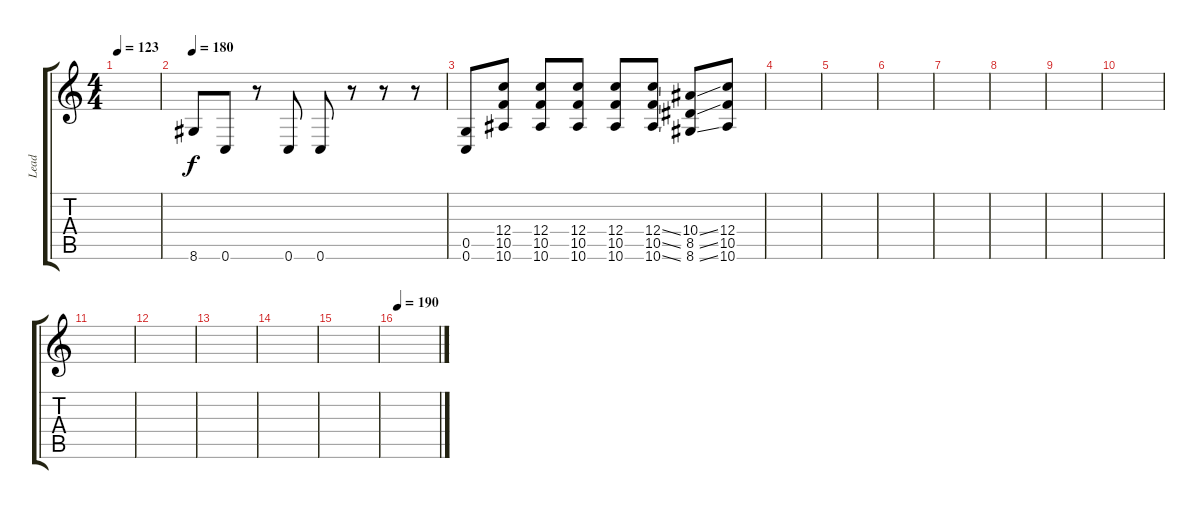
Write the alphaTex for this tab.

\track ("Lead" "Lead") {instrument overdrivenguitar}
\staff {score tabs}
\tuning (D4 A3 F3 C3 G2 C2) {hide}
\ts (4 4)
\tempo 123
\clef g2
\ks c
|
\tempo 180
8.6.8 0.6.8 r.8 0.6.8 0.6.8 r.8 r.8 r.8 |
(0.5 0.6).8 (12.4 10.5 10.6).8 (12.4 10.5 10.6).8 (12.4 10.5 10.6).8 (12.4 10.5 10.6).8 (12.4{ss} 10.5{ss} 10.6{ss}).8 (10.4{ss} 8.5{ss} 8.6{ss}).8 (12.4 10.5 10.6).8 |
|
|
|
|
|
|
|
|
|
|
|
|
\tempo 190
